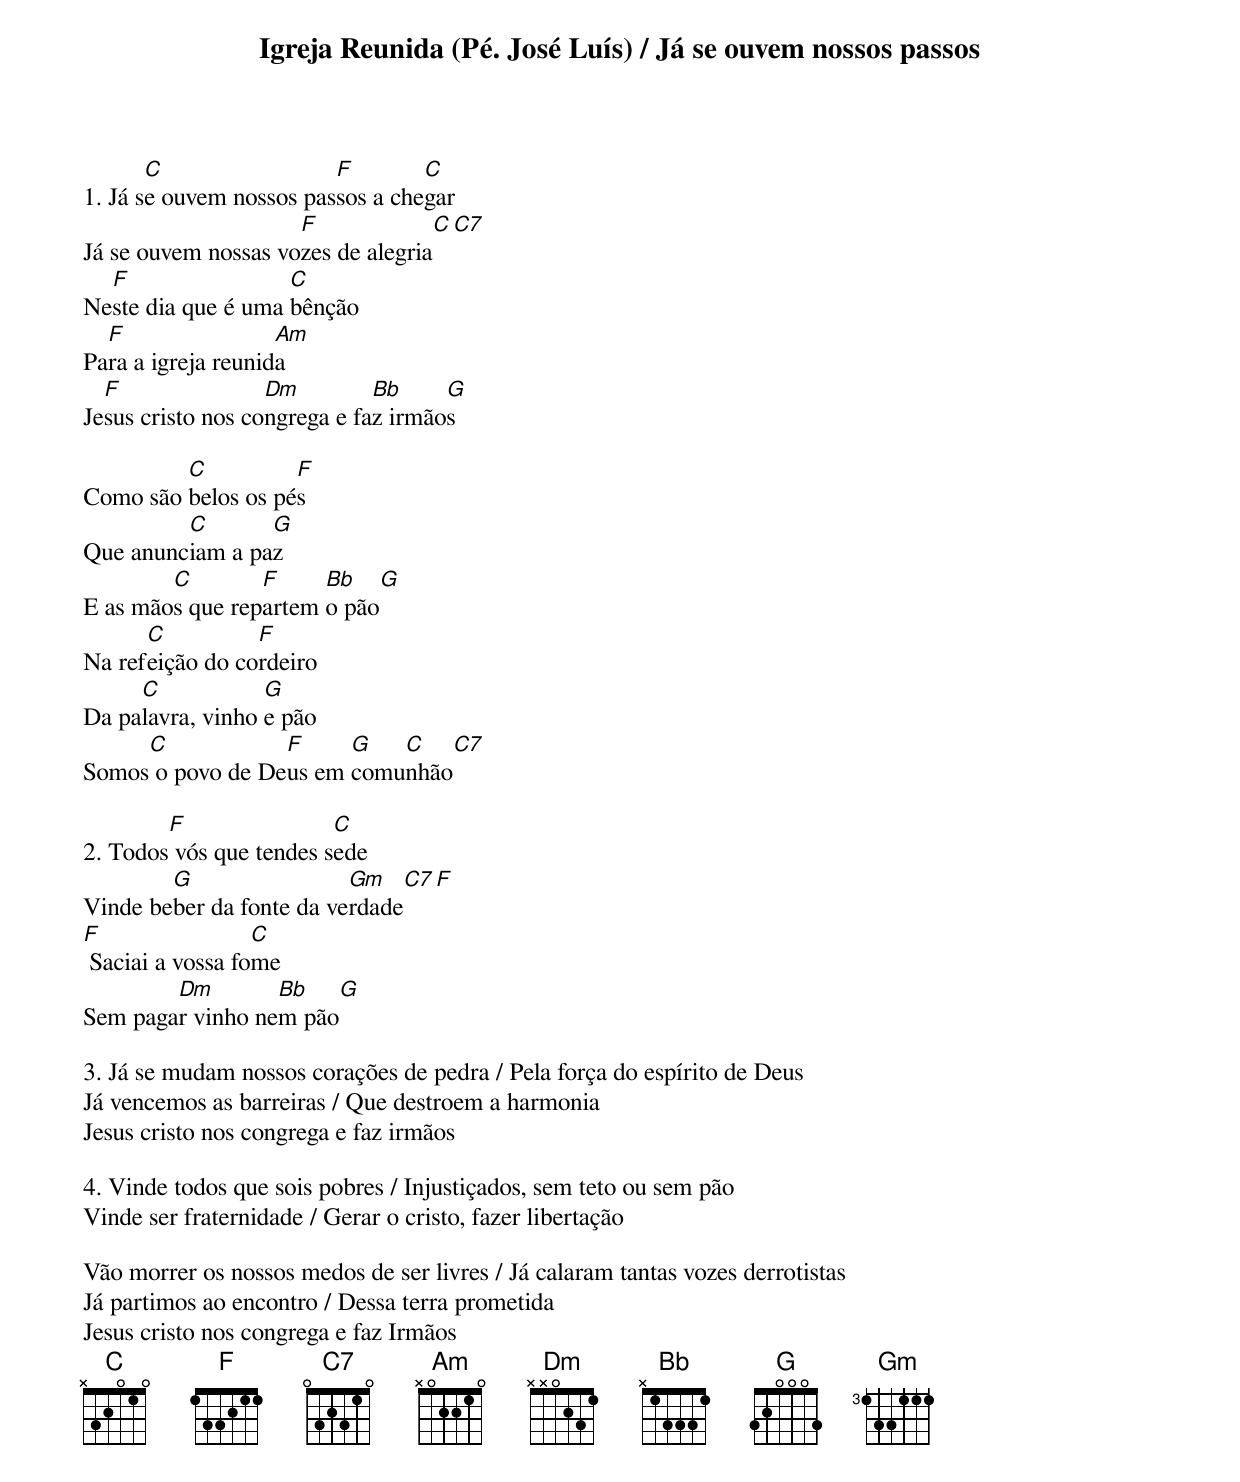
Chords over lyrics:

Igreja Reunida (Pé. José Luís) / Já se ouvem nossos passos

       C                 F        C
1. Já se ouvem nossos passos a chegar
                     F             C  C7
Já se ouvem nossas vozes de alegria
  F                 C
Neste dia que é uma bênção
  F                 Am
Para a igreja reunida
  F                Dm         Bb     G
Jesus cristo nos congrega e faz irmãos

         C          F
Como são belos os pés
         C       G
Que anunciam a paz
        C        F     Bb    G
E as mãos que repartem o pão
      C          F
Na refeição do cordeiro
     C            G
Da palavra, vinho e pão
     C            F     G   C    C7
Somos o povo de Deus em comunhão

        F                C
2. Todos vós que tendes sede
        G                 Gm    C7  F
Vinde beber da fonte da verdade
F                 C
 Saciai a vossa fome
        Dm        Bb   G
Sem pagar vinho nem pão

3. Já se mudam nossos corações de pedra / Pela força do espírito de Deus
Já vencemos as barreiras / Que destroem a harmonia
Jesus cristo nos congrega e faz irmãos

4. Vinde todos que sois pobres / Injustiçados, sem teto ou sem pão
Vinde ser fraternidade / Gerar o cristo, fazer libertação

Vão morrer os nossos medos de ser livres / Já calaram tantas vozes derrotistas
Já partimos ao encontro / Dessa terra prometida
Jesus cristo nos congrega e faz Irmãos
